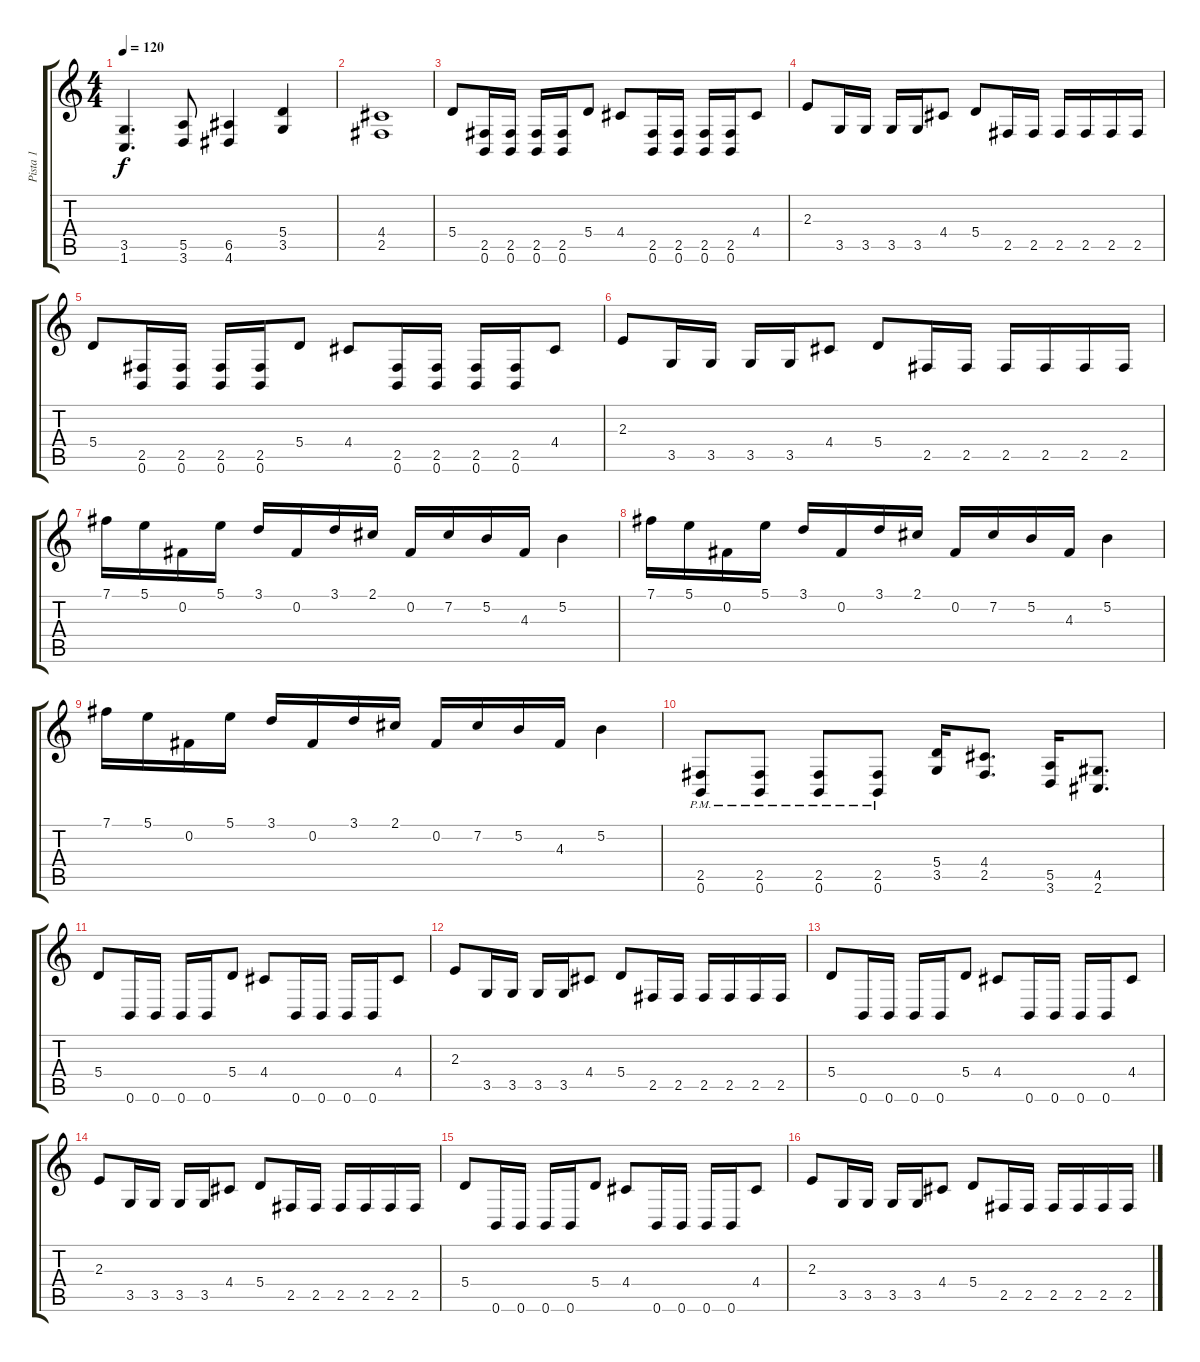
\track ("Pista 1" "Pista 1") {instrument distortionguitar}
\staff {score tabs}
\tuning (B3 Gb3 D3 A2 E2 B1) {hide}
\ts (4 4)
\tempo 120
\clef g2
\ks c
(3.5 1.6).4{d dy f} (5.5 3.6).8 (6.5 4.6).4 (5.4 3.5).4 |
(4.4 2.5).1 |
5.4.8 (2.5 0.6).16 (2.5 0.6).16 (2.5 0.6).16 (2.5 0.6).16 5.4.8 4.4.8 (2.5 0.6).16 (2.5 0.6).16 (2.5 0.6).16 (2.5 0.6).16 4.4.8 |
2.3.8 3.5.16 3.5.16 3.5.16 3.5.16 4.4.8 5.4.8 2.5.16 2.5.16 2.5.16 2.5.16 2.5.16 2.5.16 |
5.4.8 (2.5 0.6).16 (2.5 0.6).16 (2.5 0.6).16 (2.5 0.6).16 5.4.8 4.4.8 (2.5 0.6).16 (2.5 0.6).16 (2.5 0.6).16 (2.5 0.6).16 4.4.8 |
2.3.8 3.5.16 3.5.16 3.5.16 3.5.16 4.4.8 5.4.8 2.5.16 2.5.16 2.5.16 2.5.16 2.5.16 2.5.16 |
7.1.16 5.1.16 0.2.16 5.1.16 3.1.16 0.2.16 3.1.16 2.1.16 0.2.16 7.2.16 5.2.16 4.3.16 5.2.4 |
7.1.16 5.1.16 0.2.16 5.1.16 3.1.16 0.2.16 3.1.16 2.1.16 0.2.16 7.2.16 5.2.16 4.3.16 5.2.4 |
7.1.16 5.1.16 0.2.16 5.1.16 3.1.16 0.2.16 3.1.16 2.1.16 0.2.16 7.2.16 5.2.16 4.3.16 5.2.4 |
(2.5{pm} 0.6{pm}).8 (2.5{pm} 0.6{pm}).8 (2.5{pm} 0.6{pm}).8 (2.5{pm} 0.6{pm}).8 (5.4 3.5).16 (4.4 2.5).8{d} (5.5 3.6).16 (4.5 2.6).8{d} |
5.4.8 0.6.16 0.6.16 0.6.16 0.6.16 5.4.8 4.4.8 0.6.16 0.6.16 0.6.16 0.6.16 4.4.8 |
2.3.8 3.5.16 3.5.16 3.5.16 3.5.16 4.4.8 5.4.8 2.5.16 2.5.16 2.5.16 2.5.16 2.5.16 2.5.16 |
5.4.8 0.6.16 0.6.16 0.6.16 0.6.16 5.4.8 4.4.8 0.6.16 0.6.16 0.6.16 0.6.16 4.4.8 |
2.3.8 3.5.16 3.5.16 3.5.16 3.5.16 4.4.8 5.4.8 2.5.16 2.5.16 2.5.16 2.5.16 2.5.16 2.5.16 |
5.4.8 0.6.16 0.6.16 0.6.16 0.6.16 5.4.8 4.4.8 0.6.16 0.6.16 0.6.16 0.6.16 4.4.8 |
2.3.8 3.5.16 3.5.16 3.5.16 3.5.16 4.4.8 5.4.8 2.5.16 2.5.16 2.5.16 2.5.16 2.5.16 2.5.16
